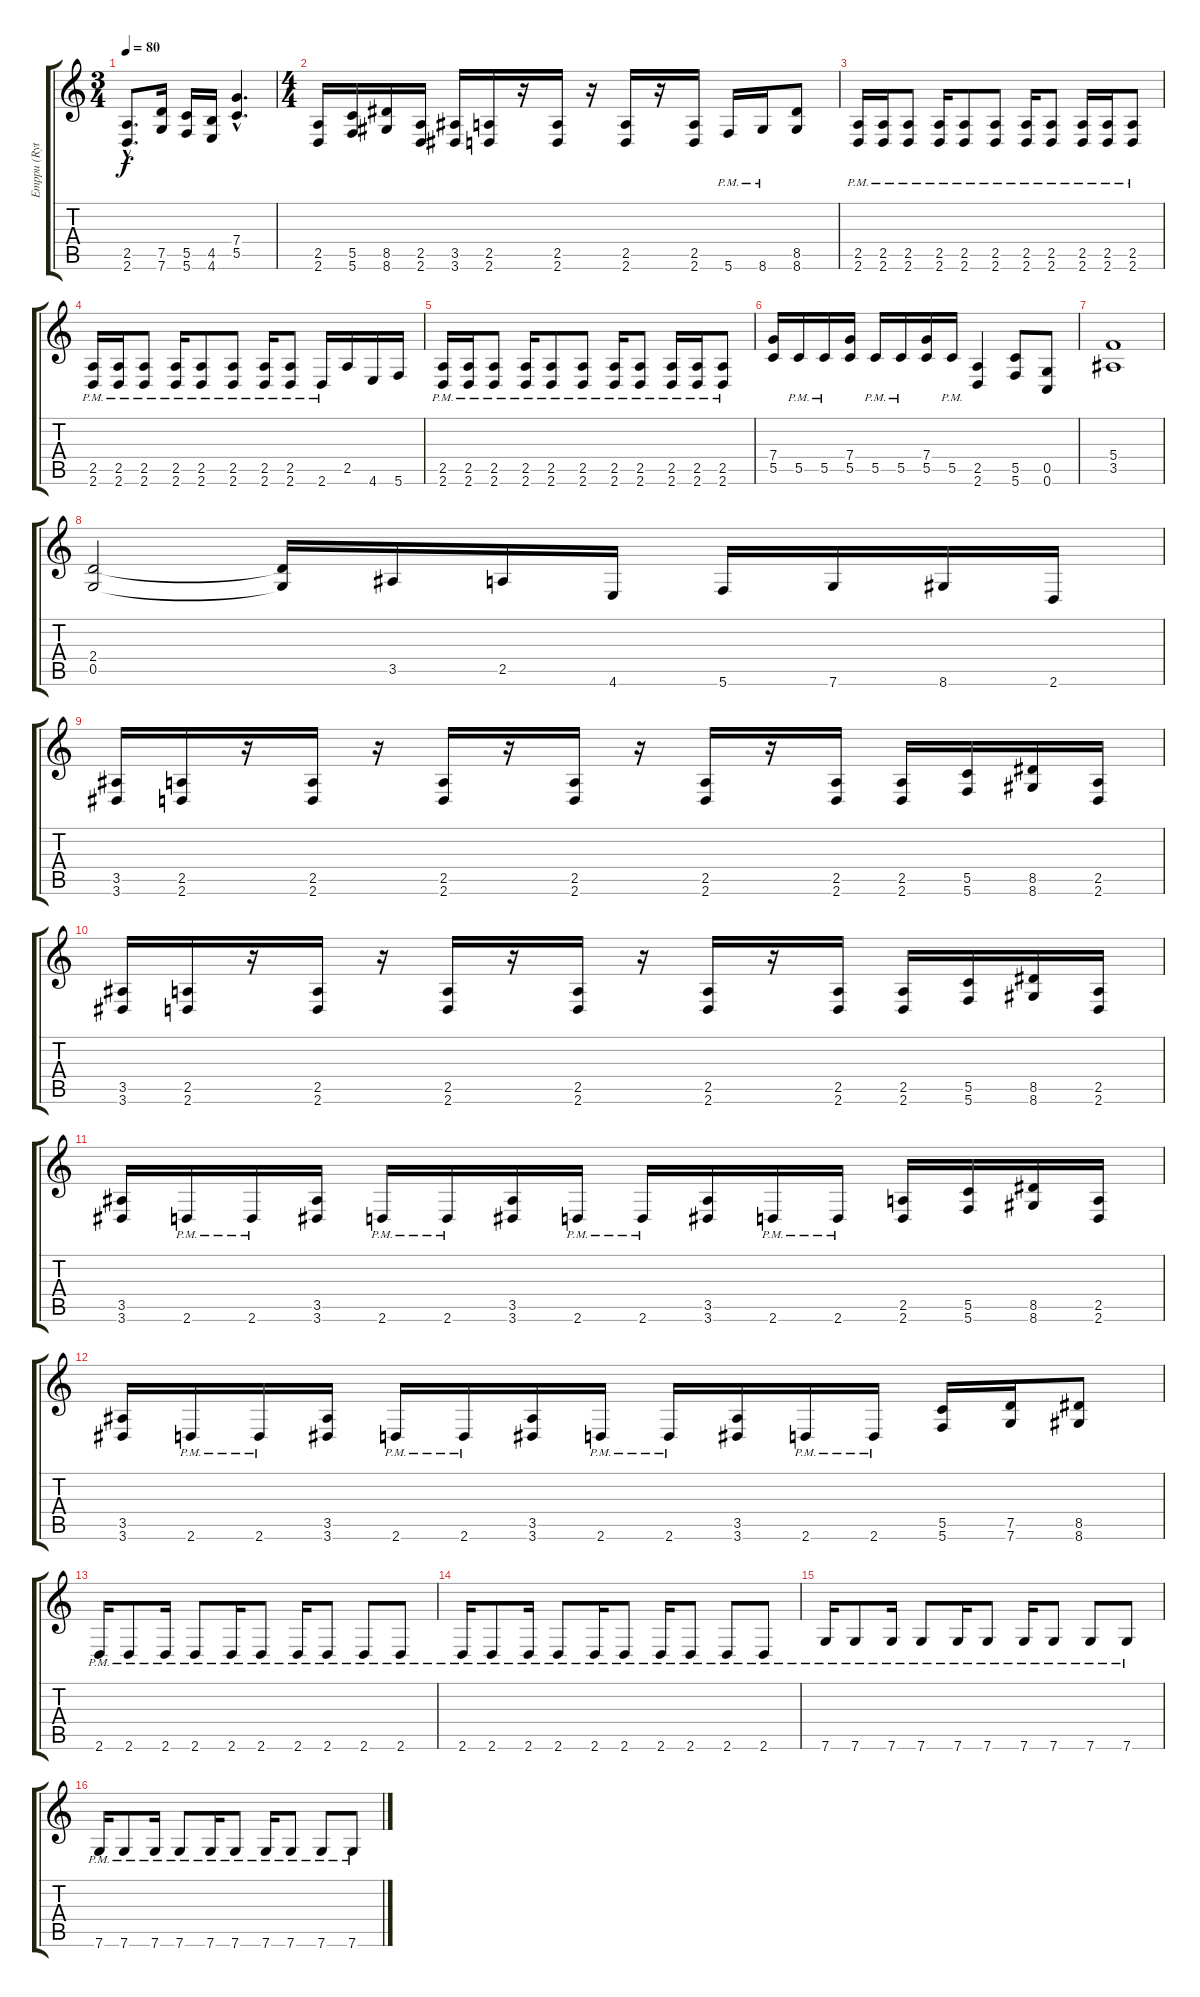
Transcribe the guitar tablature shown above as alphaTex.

\track ("Emppu (Rythmique)" "Emppu (Ryt") {instrument distortionguitar}
\staff {score tabs}
\tuning (D4 A3 F3 C3 G2 C2) {hide}
\ts (3 4)
\tempo 80
\clef g2
\ks c
(2.5{hac} 2.6{hac}).8{d dy f} (7.5 7.6).16 (5.5 5.6).16 (4.5 4.6).16 (7.4{hac} 5.5{hac}).4{d} |
\ts (4 4)
(2.5 2.6).16 (5.5 5.6).16 (8.5 8.6).16 (2.5 2.6).16 (3.5 3.6).16 (2.5 2.6).16 r.16 (2.5 2.6).16 r.16 (2.5 2.6).16 r.16 (2.5 2.6).16 5.6{pm}.16 8.6{pm}.16 (8.5 8.6).8 |
(2.5{pm} 2.6{pm}).16 (2.5{pm} 2.6{pm}).16 (2.5{pm} 2.6{pm}).8 (2.5{pm} 2.6{pm}).16 (2.5{pm} 2.6{pm}).8 (2.5{pm} 2.6{pm}).8 (2.5{pm} 2.6{pm}).16 (2.5{pm} 2.6{pm}).8 (2.5{pm} 2.6{pm}).16 (2.5{pm} 2.6{pm}).16 (2.5{pm} 2.6{pm}).8 |
(2.5{pm} 2.6{pm}).16 (2.5{pm} 2.6{pm}).16 (2.5{pm} 2.6{pm}).8 (2.5{pm} 2.6{pm}).16 (2.5{pm} 2.6{pm}).8 (2.5{pm} 2.6{pm}).8 (2.5{pm} 2.6{pm}).16 (2.5{pm} 2.6{pm}).8 2.6{pm}.16 2.5.16 4.6.16 5.6.16 |
(2.5{pm} 2.6{pm}).16 (2.5{pm} 2.6{pm}).16 (2.5{pm} 2.6{pm}).8 (2.5{pm} 2.6{pm}).16 (2.5{pm} 2.6{pm}).8 (2.5{pm} 2.6{pm}).8 (2.5{pm} 2.6{pm}).16 (2.5{pm} 2.6{pm}).8 (2.5{pm} 2.6{pm}).16 (2.5{pm} 2.6{pm}).16 (2.5{pm} 2.6{pm}).8 |
(7.4 5.5).16 5.5{pm}.16 5.5{pm}.16 (7.4 5.5).16 5.5{pm}.16 5.5{pm}.16 (7.4 5.5).16 5.5{pm}.16 (2.5 2.6).4 (5.5 5.6).8 (0.5 0.6).8 |
(5.4 3.5).1 |
(2.4 0.5).2 (2.4{t} 0.5{t}).16 3.5.16 2.5.16 4.6.16 5.6.16 7.6.16 8.6.16 2.6.16 |
(3.5 3.6).16 (2.5 2.6).16 r.16 (2.5 2.6).16 r.16 (2.5 2.6).16 r.16 (2.5 2.6).16 r.16 (2.5 2.6).16 r.16 (2.5 2.6).16 (2.5 2.6).16 (5.5 5.6).16 (8.5 8.6).16 (2.5 2.6).16 |
(3.5 3.6).16 (2.5 2.6).16 r.16 (2.5 2.6).16 r.16 (2.5 2.6).16 r.16 (2.5 2.6).16 r.16 (2.5 2.6).16 r.16 (2.5 2.6).16 (2.5 2.6).16 (5.5 5.6).16 (8.5 8.6).16 (2.5 2.6).16 |
(3.5 3.6).16 2.6{pm}.16 2.6{pm}.16 (3.5 3.6).16 2.6{pm}.16 2.6{pm}.16 (3.5 3.6).16 2.6{pm}.16 2.6{pm}.16 (3.5 3.6).16 2.6{pm}.16 2.6{pm}.16 (2.5 2.6).16 (5.5 5.6).16 (8.5 8.6).16 (2.5 2.6).16 |
(3.5 3.6).16 2.6{pm}.16 2.6{pm}.16 (3.5 3.6).16 2.6{pm}.16 2.6{pm}.16 (3.5 3.6).16 2.6{pm}.16 2.6{pm}.16 (3.5 3.6).16 2.6{pm}.16 2.6{pm}.16 (5.5 5.6).16 (7.5 7.6).16 (8.5 8.6).8 |
2.6{pm}.16 2.6{pm}.8 2.6{pm}.16 2.6{pm}.8 2.6{pm}.16 2.6{pm}.8 2.6{pm}.16 2.6{pm}.8 2.6{pm}.8 2.6{pm}.8 |
2.6{pm}.16 2.6{pm}.8 2.6{pm}.16 2.6{pm}.8 2.6{pm}.16 2.6{pm}.8 2.6{pm}.16 2.6{pm}.8 2.6{pm}.8 2.6{pm}.8 |
7.6{pm}.16 7.6{pm}.8 7.6{pm}.16 7.6{pm}.8 7.6{pm}.16 7.6{pm}.8 7.6{pm}.16 7.6{pm}.8 7.6{pm}.8 7.6{pm}.8 |
7.6{pm}.16 7.6{pm}.8 7.6{pm}.16 7.6{pm}.8 7.6{pm}.16 7.6{pm}.8 7.6{pm}.16 7.6{pm}.8 7.6{pm}.8 7.6{pm}.8
